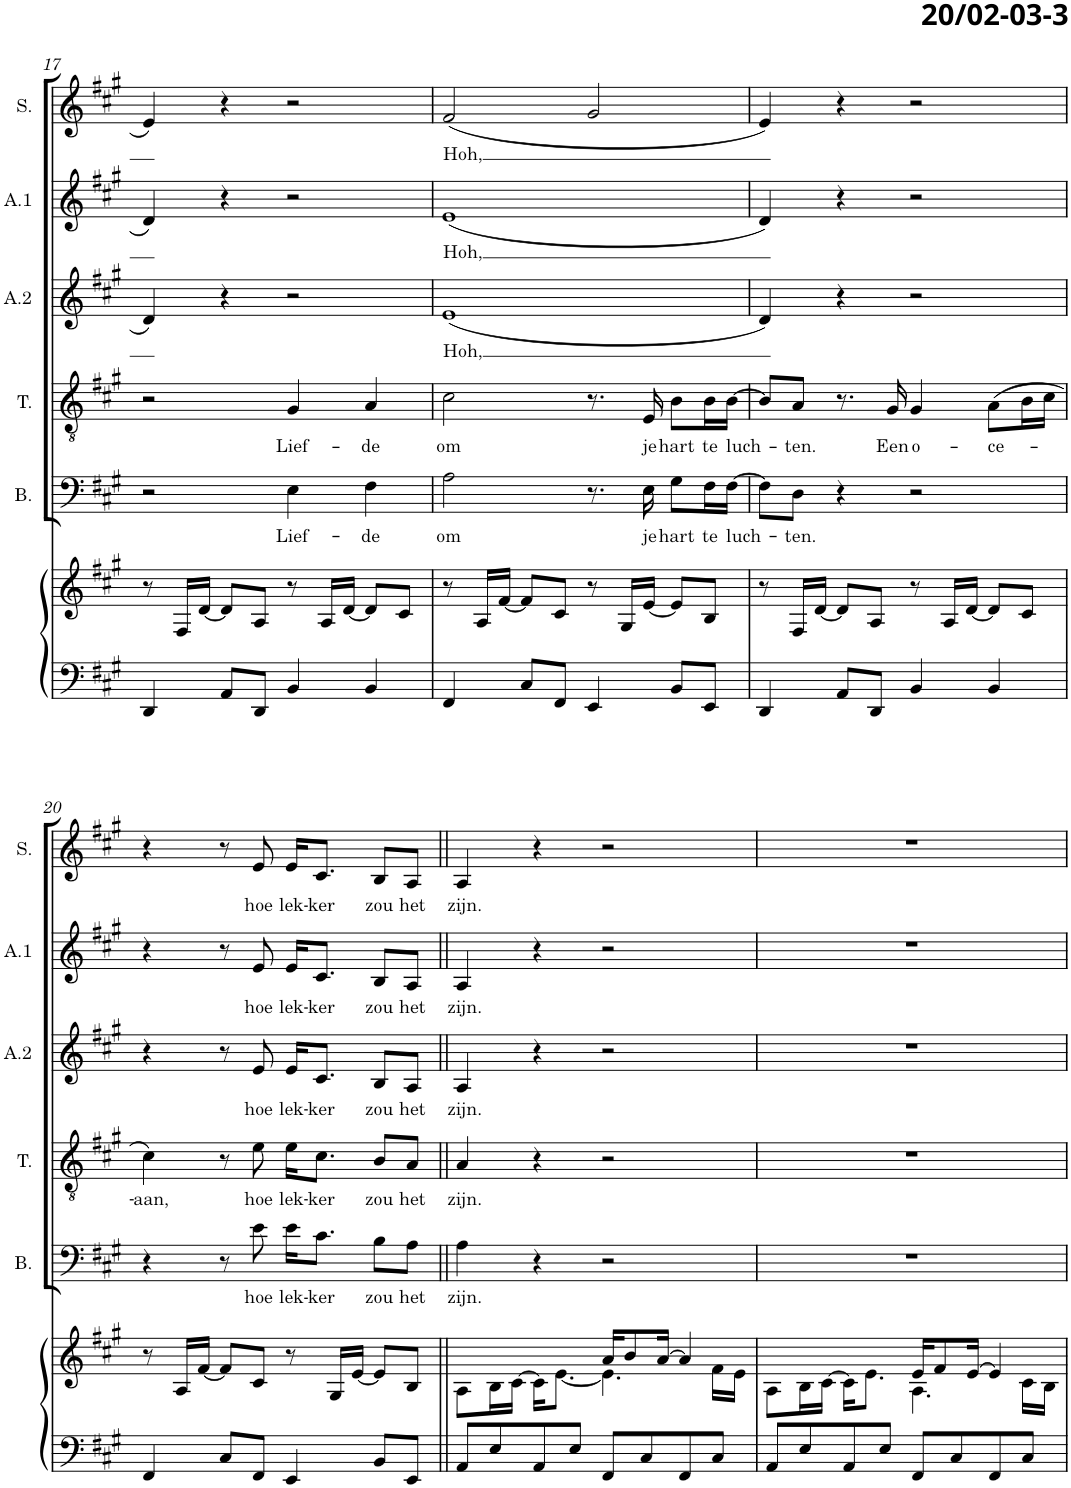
**kern	**kern	**kern	**text	**kern	**text	**kern	**text	**kern	**text	**kern	**text
*part6	*part6	*part5	*part5	*part4	*part4	*part3	*part3	*part2	*part2	*part1	*part1
*staff7	*staff6	*staff5	*staff5	*staff4	*staff4	*staff3	*staff3	*staff2	*staff2	*staff1	*staff1
*I"Piano	*	*I"Bass	*	*I"Tenor	*	*I"Alt 2	*	*I"Alt 1	*	*I"Sopraan	*
*I'Pno	*	*I'B.	*	*I'T.	*	*I'A.2	*	*I'A.1	*	*I'S.	*
!!LO:PB:g=z
*clefF4	*clefG2	*clefF4	*	*clefGv2	*	*clefG2	*	*clefG2	*	*clefG2	*
*	*	*Trd12c21	*	*	*	*	*	*	*	*Trd1c2	*
*k[f#c#g#]	*k[f#c#g#]	*k[f#c#g#]	*	*k[f#c#g#]	*	*k[f#c#g#]	*	*k[f#c#g#]	*	*k[f#c#g#]	*
*M4/4	*M4/4	*M4/4	*	*M4/4	*	*M4/4	*	*M4/4	*	*M4/4	*
=17	=17	=17	=17	=17	=17	=17	=17	=17	=17	=17	=17
4DD/	8r	2r	.	2r	.	4d/	.	4d/	.	4e/	.
.	16F#/LL	.	.	.	.	.	.	.	.	.	.
.	[16d/JJ	.	.	.	.	.	.	.	.	.	.
8AA/L	8d/L]	.	.	.	.	4r	.	4r	.	4r	.
8DD/J	8A/J	.	.	.	.	.	.	.	.	.	.
!	!	!	!LO:LY:b	!	!LO:LY:b	!	!	!	!	!	!
4BB/	8r	4E\	Lief-	4G#/	Lief-	2r	.	2r	.	2r	.
.	16A/LL	.	.	.	.	.	.	.	.	.	.
.	[16d/JJ	.	.	.	.	.	.	.	.	.	.
!	!	!	!LO:LY:b	!	!LO:LY:b	!	!	!	!	!	!
4BB/	8d/L]	4F#\	-de	4A/	-de	.	.	.	.	.	.
.	8c#/J	.	.	.	.	.	.	.	.	.	.
=18	=18	=18	=18	=18	=18	=18	=18	=18	=18	=18	=18
!	!	!	!LO:LY:b	!	!LO:LY:b	!	!LO:LY:b	!	!LO:LY:b	!	!LO:LY:b
4FF#/	8r	2A\	om	2c#\	om	(1e	Hoh,	(1e	Hoh,	(2f#/	Hoh,
.	16A/LL	.	.	.	.	.	.	.	.	.	.
.	[16f#/JJ	.	.	.	.	.	.	.	.	.	.
8C#/L	8f#/L]	.	.	.	.	.	.	.	.	.	.
8FF#/J	8c#/J	.	.	.	.	.	.	.	.	.	.
4EE/	8r	8.r	.	8.r	.	.	.	.	.	2g#/	.
.	16G#/LL	.	.	.	.	.	.	.	.	.	.
!	!	!	!LO:LY:b	!	!LO:LY:b	!	!	!	!	!	!
.	[16e/JJ	16E\	je	16E/	je	.	.	.	.	.	.
!	!	!	!LO:LY:b	!	!LO:LY:b	!	!	!	!	!	!
8BB/L	8e/L]	8G#\L	hart	8B\L	hart	.	.	.	.	.	.
!	!	!	!LO:LY:b	!	!LO:LY:b	!	!	!	!	!	!
8EE/J	8B/J	16F#\L	te	16B\L	te	.	.	.	.	.	.
!	!	!	!LO:LY:b	!	!LO:LY:b	!	!	!	!	!	!
.	.	[16F#\JJ	luch-	[16B\JJ	luch-	.	.	.	.	.	.
=19	=19	=19	=19	=19	=19	=19	=19	=19	=19	=19	=19
4DD/	8r	8F#\L]	.	8B/L]	.	4d/)	.	4d/)	.	4e/)	.
!	!	!	!LO:LY:b	!	!LO:LY:b	!	!	!	!	!	!
.	16F#/LL	8D\J	-ten.	8A/J	-ten.	.	.	.	.	.	.
.	[16d/JJ	.	.	.	.	.	.	.	.	.	.
8AA/L	8d/L]	4r	.	8.r	.	4r	.	4r	.	4r	.
8DD/J	8A/J	.	.	.	.	.	.	.	.	.	.
!	!	!	!	!	!LO:LY:b	!	!	!	!	!	!
.	.	.	.	16G#/	Een	.	.	.	.	.	.
!	!	!	!	!	!LO:LY:b	!	!	!	!	!	!
4BB/	8r	2r	.	4G#/	o-	2r	.	2r	.	2r	.
.	16A/LL	.	.	.	.	.	.	.	.	.	.
.	[16d/JJ	.	.	.	.	.	.	.	.	.	.
!	!	!	!	!	!LO:LY:b	!	!	!	!	!	!
4BB/	8d/L]	.	.	(8A\L	-ce-	.	.	.	.	.	.
.	8c#/J	.	.	16B\L	.	.	.	.	.	.	.
.	.	.	.	16c#\JJ	.	.	.	.	.	.	.
!!LO:LB:g=z
=20	=20	=20	=20	=20	=20	=20	=20	=20	=20	=20	=20
!	!	!	!	!	!LO:LY:b	!	!	!	!	!	!
4FF#/	8r	4r	.	4c#\)	-aan,	4r	.	4r	.	4r	.
.	16A/LL	.	.	.	.	.	.	.	.	.	.
.	[16f#/JJ	.	.	.	.	.	.	.	.	.	.
8C#/L	8f#/L]	8r	.	8r	.	8r	.	8r	.	8r	.
!	!	!	!LO:LY:b	!	!LO:LY:b	!	!LO:LY:b	!	!LO:LY:b	!	!LO:LY:b
8FF#/J	8c#/J	8e\	hoe	8e\	hoe	8e/	hoe	8e/	hoe	8e/	hoe
!	!	!	!LO:LY:b	!	!LO:LY:b	!	!LO:LY:b	!	!LO:LY:b	!	!LO:LY:b
4EE/	8r	16e\KL	lek-	16e\KL	lek-	16e/KL	lek-	16e/KL	lek-	16e/KL	lek-
!	!	!	!LO:LY:b	!	!LO:LY:b	!	!LO:LY:b	!	!LO:LY:b	!	!LO:LY:b
.	.	8.c#\J	-ker	8.c#\J	-ker	8.c#/J	-ker	8.c#/J	-ker	8.c#/J	-ker
.	16G#/LL	.	.	.	.	.	.	.	.	.	.
.	[16e/JJ	.	.	.	.	.	.	.	.	.	.
!	!	!	!LO:LY:b	!	!LO:LY:b	!	!LO:LY:b	!	!LO:LY:b	!	!LO:LY:b
8BB/L	8e/L]	8B\L	zou	8B/L	zou	8B/L	zou	8B/L	zou	8B/L	zou
!	!	!	!LO:LY:b	!	!LO:LY:b	!	!LO:LY:b	!	!LO:LY:b	!	!LO:LY:b
8EE/J	8B/J	8A\J	het	8A/J	het	8A/J	het	8A/J	het	8A/J	het
=21||	=21||	=21||	=21||	=21||	=21||	=21||	=21||	=21||	=21||	=21||	=21||
*	*^	*	*	*	*	*	*	*	*	*	*
!	!	!	!	!LO:LY:b	!	!LO:LY:b	!	!LO:LY:b	!	!LO:LY:b	!	!LO:LY:b
8AA/L	8A\L	2ryy	4A\	zijn.	4A/	zijn.	4A/	zijn.	4A/	zijn.	4A/	zijn.
8E/	16B\L	.	.	.	.	.	.	.	.	.	.	.
.	[16c#\JJ	.	.	.	.	.	.	.	.	.	.	.
8AA/	16c#\KL]	.	4r	.	4r	.	4r	.	4r	.	4r	.
.	[8.e\J	.	.	.	.	.	.	.	.	.	.	.
8E/J	.	.	.	.	.	.	.	.	.	.	.	.
8FF#/L	4.e\]	16a/KL	2r	.	2r	.	2r	.	2r	.	2r	.
.	.	8b/	.	.	.	.	.	.	.	.	.	.
8C#/	.	.	.	.	.	.	.	.	.	.	.	.
.	.	[16a/Jk	.	.	.	.	.	.	.	.	.	.
8FF#/	.	4a/]	.	.	.	.	.	.	.	.	.	.
8C#/J	16f#\LL	.	.	.	.	.	.	.	.	.	.	.
.	16e\JJ	.	.	.	.	.	.	.	.	.	.	.
=22	=22	=22	=22	=22	=22	=22	=22	=22	=22	=22	=22	=22
8AA/L	8A\L	2ryy	1r	.	1r	.	1r	.	1r	.	1r	.
8E/	16B\L	.	.	.	.	.	.	.	.	.	.	.
.	[16c#\JJ	.	.	.	.	.	.	.	.	.	.	.
8AA/	16c#\KL]	.	.	.	.	.	.	.	.	.	.	.
.	8.e\J	.	.	.	.	.	.	.	.	.	.	.
8E/J	.	.	.	.	.	.	.	.	.	.	.	.
8FF#/L	4.A\	16e/KL	.	.	.	.	.	.	.	.	.	.
.	.	8f#/	.	.	.	.	.	.	.	.	.	.
8C#/	.	.	.	.	.	.	.	.	.	.	.	.
.	.	[16e/Jk	.	.	.	.	.	.	.	.	.	.
8FF#/	.	4e/]	.	.	.	.	.	.	.	.	.	.
8C#/J	16c#\LL	.	.	.	.	.	.	.	.	.	.	.
.	16B\JJ	.	.	.	.	.	.	.	.	.	.	.
*	*v	*v	*	*	*	*	*	*	*	*	*	*
=	=	=	=	=	=	=	=	=	=	=	=
*-	*-	*-	*-	*-	*-	*-	*-	*-	*-	*-	*-
